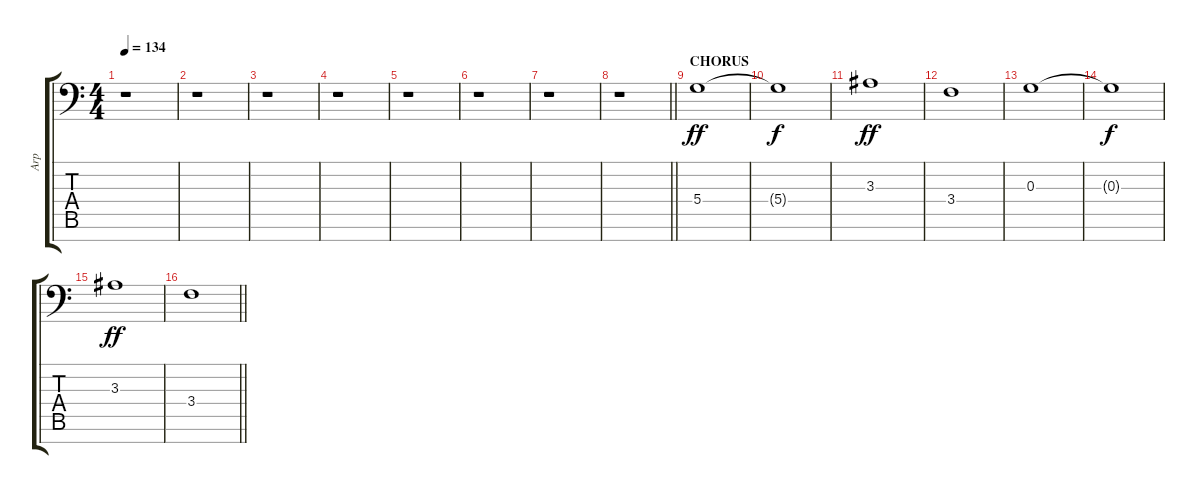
\track ("Arp" "Arp") {instrument mutedtrumpet}
\staff {score tabs}
\tuning (A5 B3 G3 D3 A2 E2 C-1) {hide}
\ts (4 4)
\tempo 134
\clef f4
\ks c
r.1{dy ff} |
r.1 |
r.1 |
r.1 |
r.1 |
r.1 |
r.1 |
\barLineRight lightlight
r.1 |
\section ("" "CHORUS")
5.4.1 |
5.4{t}.1{dy f} |
3.3.1{dy ff} |
3.4.1 |
0.3.1 |
0.3{t}.1{dy f} |
3.3.1{dy ff} |
\barLineRight lightlight
3.4.1
